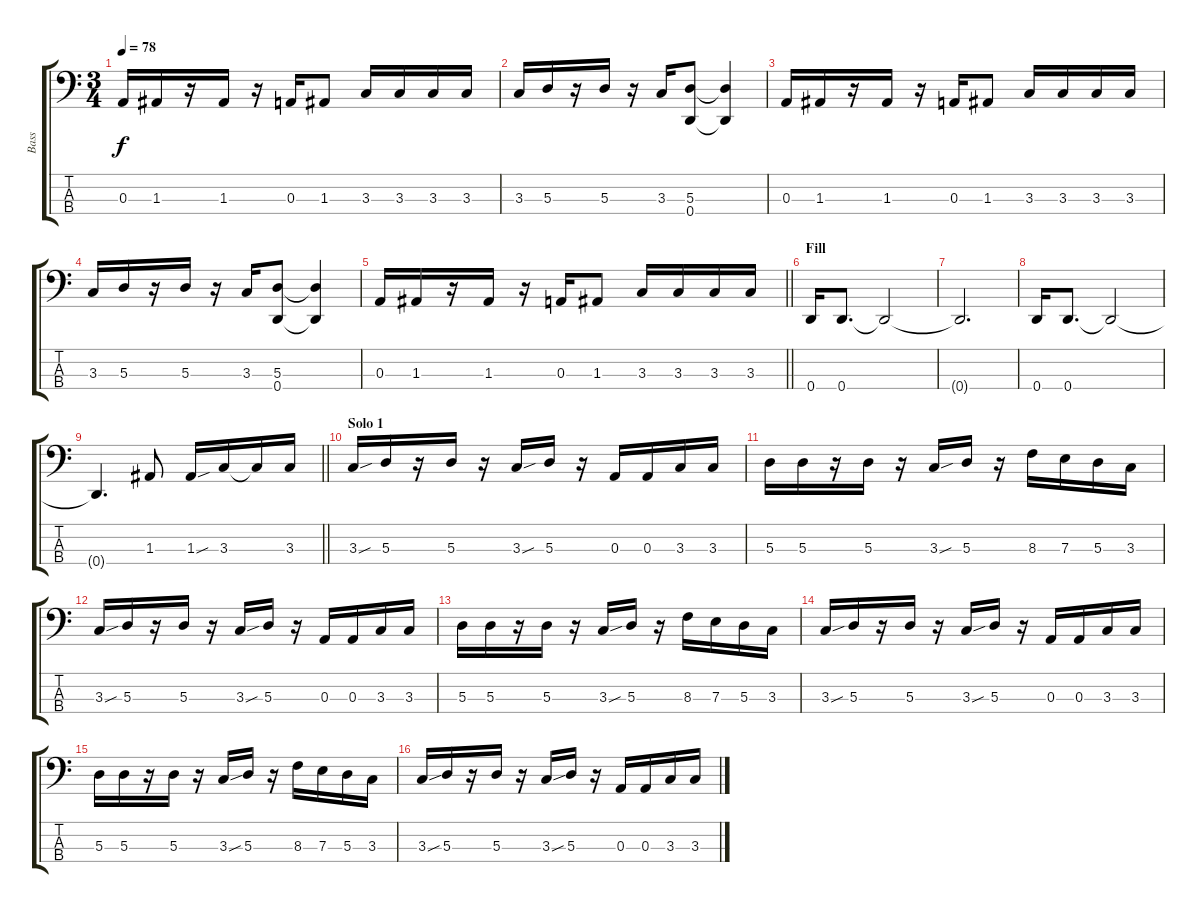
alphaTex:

\track ("Bass" "Bass") {instrument electricbassfinger}
\staff {score tabs}
\tuning (G2 D2 A1 D1) {hide}
\ts (3 4)
\tempo 78
\clef f4
\ks c
0.3.16{dy f} 1.3.16 r.16 1.3.16 r.16 0.3.16 1.3.8 3.3.16 3.3.16 3.3.16 3.3.16 |
3.3.16 5.3.16 r.16 5.3.16 r.16 3.3.16 (5.3 0.4).8 (5.3{t} 0.4{t}).4 |
0.3.16 1.3.16 r.16 1.3.16 r.16 0.3.16 1.3.8 3.3.16 3.3.16 3.3.16 3.3.16 |
3.3.16 5.3.16 r.16 5.3.16 r.16 3.3.16 (5.3 0.4).8 (5.3{t} 0.4{t}).4 |
\barLineRight lightlight
0.3.16 1.3.16 r.16 1.3.16 r.16 0.3.16 1.3.8 3.3.16 3.3.16 3.3.16 3.3.16 |
\section ("" "Fill")
0.4.16 0.4.8{d} 0.4{t}.2 |
0.4{t}.2{d} |
0.4.16 0.4.8{d} 0.4{t}.2 |
\barLineRight lightlight
0.4{t}.4{d} 1.3.8 1.3{sou}.16 3.3.16 3.3{t}.16 3.3.16 |
\section ("" "Solo 1")
3.3{sou}.16 5.3.16 r.16 5.3.16 r.16 3.3{sou}.16 5.3.16 r.16 0.3.16 0.3.16 3.3.16 3.3.16 |
5.3.16 5.3.16 r.16 5.3.16 r.16 3.3{sou}.16 5.3.16 r.16 8.3.16 7.3.16 5.3.16 3.3.16 |
3.3{sou}.16 5.3.16 r.16 5.3.16 r.16 3.3{sou}.16 5.3.16 r.16 0.3.16 0.3.16 3.3.16 3.3.16 |
5.3.16 5.3.16 r.16 5.3.16 r.16 3.3{sou}.16 5.3.16 r.16 8.3.16 7.3.16 5.3.16 3.3.16 |
3.3{sou}.16 5.3.16 r.16 5.3.16 r.16 3.3{sou}.16 5.3.16 r.16 0.3.16 0.3.16 3.3.16 3.3.16 |
5.3.16 5.3.16 r.16 5.3.16 r.16 3.3{sou}.16 5.3.16 r.16 8.3.16 7.3.16 5.3.16 3.3.16 |
3.3{sou}.16 5.3.16 r.16 5.3.16 r.16 3.3{sou}.16 5.3.16 r.16 0.3.16 0.3.16 3.3.16 3.3.16
